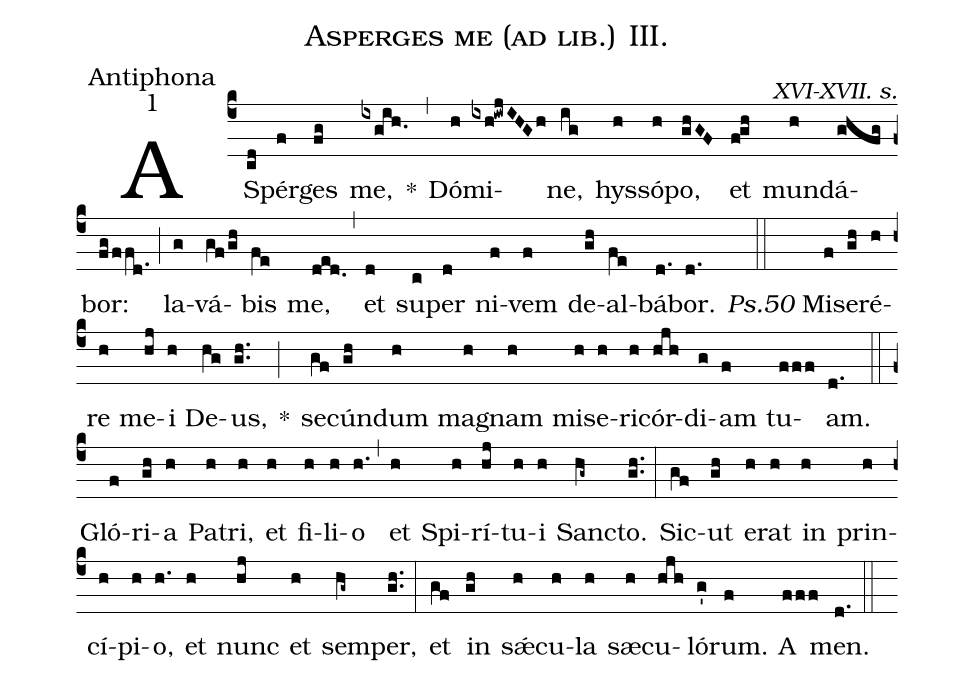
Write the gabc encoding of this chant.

name:Asperges me (ad lib.) III.;
office-part:Antiphona;
mode:1;
commentary:XVI-XVII. s.;
%%
(c4) AS(cd)pér(f)ges(fg) me,(ixgih.) *(,) Dó(h)mi(ixh!iwj/IHGh)ne,(ig) hys(h)só(h)po,(gh/GF) et(f!gh) mun(h)dá(ghfg)bor:(fg/f/fd.) (;) la(g)vá(gf/gh)bis(fe) me,(ded.) (,) et(d) su(c)per(d) ni(f)vem(f) de(gh)al-(fe)bá(d.)bor.(d.) (::)  <i>Ps.50</i> Mi(f)se(gh)ré(h)re(h) me(hj)i(h) De(hg)us,(g.h.) *(;) se(gf)cún(gh)dum(h) ma(h)gnam(h) mi(h)se(h)ri(h)cór(hjh)di(g)am(f) tu(fff)am.(d.) (::) Gló(f)ri(gh)a(h) Pa(h)tri,(h) et(/h) fi(h)li(h)o(h.) (/,) et(h) Spi(h)rí(hj)tu(h)i(h) Sa(hg~)ncto.(g.h.) (:) Sic(gf)ut(gh) e(h)rat(h) in(h) prin(h)cí(h)pi(h)o,(h.) et(h) nunc(hj) et(h) sem(hg~)per,(g.h.) (:) et(gf) in(gh) s<sp>'æ</sp>(h)cu-(h)la(h)  sæ(h)cu(hjh)ló(g')rum.(f)  A(fff) men.(d.) (::)
